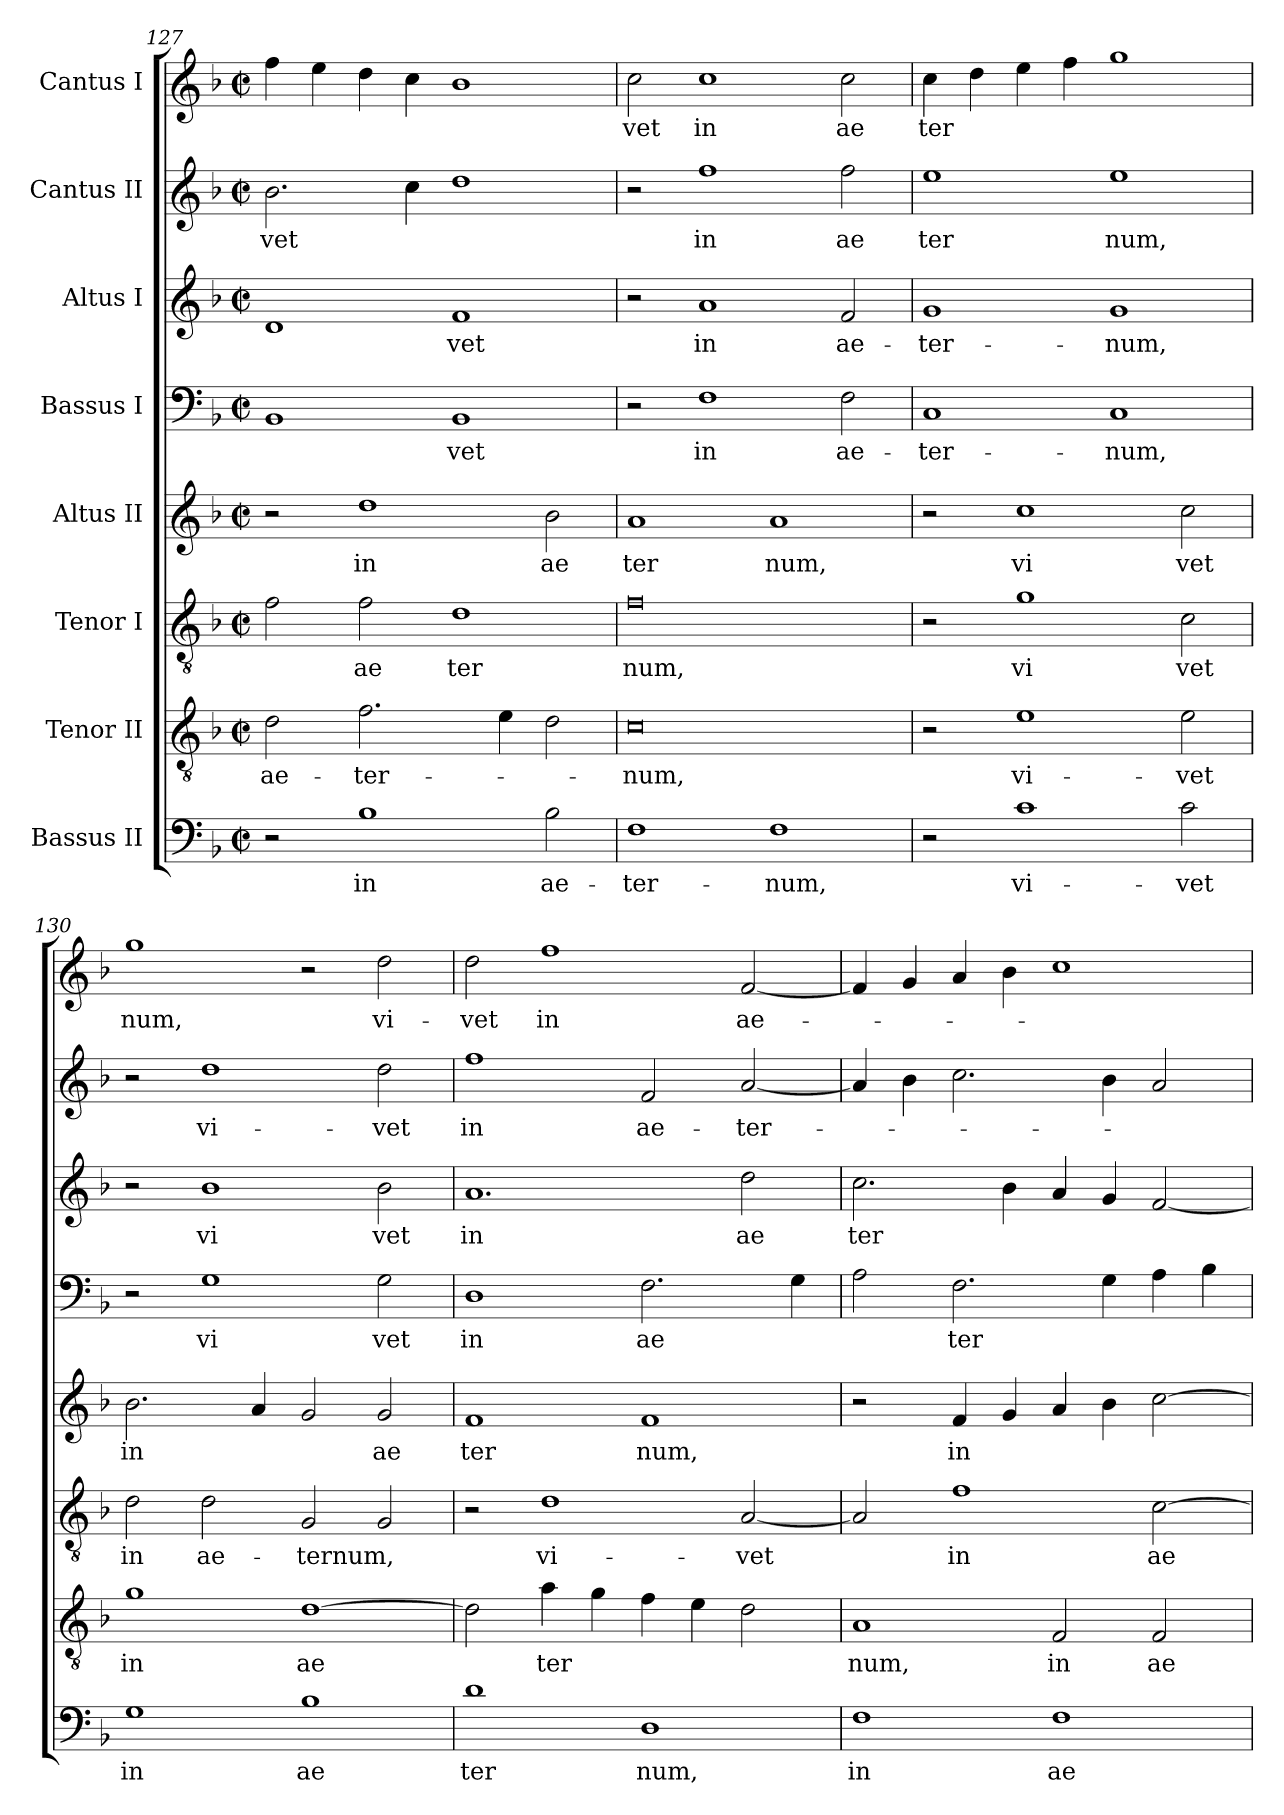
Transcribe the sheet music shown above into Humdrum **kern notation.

**kern	**text	**kern	**text	**kern	**text	**kern	**text	**kern	**text	**kern	**text	**kern	**text	**kern	**text
*part8	*part8	*part7	*part7	*part6	*part6	*part5	*part5	*part4	*part4	*part3	*part3	*part2	*part2	*part1	*part1
*staff8	*staff8	*staff7	*staff7	*staff6	*staff6	*staff5	*staff5	*staff4	*staff4	*staff3	*staff3	*staff2	*staff2	*staff1	*staff1
*I"Bassus II	*	*I"Tenor II	*	*I"Tenor I	*	*I"Altus II	*	*I"Bassus I	*	*I"Altus I	*	*I"Cantus II	*	*I"Cantus I	*
*clefF4	*	*clefGv2	*	*clefGv2	*	*clefG2	*	*clefF4	*	*clefG2	*	*clefG2	*	*clefG2	*
*k[b-]	*	*k[b-]	*	*k[b-]	*	*k[b-]	*	*k[b-]	*	*k[b-]	*	*k[b-]	*	*k[b-]	*
*F:	*	*F:	*	*F:	*	*F:	*	*F:	*	*F:	*	*F:	*	*F:	*
*M2/2	*	*M2/2	*	*M2/2	*	*M2/2	*	*M2/2	*	*M2/2	*	*M2/2	*	*M2/2	*
*met(c|)	*	*met(c|)	*	*met(c|)	*	*met(c|)	*	*met(c|)	*	*met(c|)	*	*met(c|)	*	*met(c|)	*
=127	=127	=127	=127	=127	=127	=127	=127	=127	=127	=127	=127	=127	=127	=127	=127
!	!	!	!LO:LY:b:cj	!	!	!	!	!	!	!	!	!	!LO:LY:b	!	!
2r	.	2d\	ae-	2f\	.	2r	.	1BB-	.	1d	.	2.b-\	vet	4ff\	.
.	.	.	.	.	.	.	.	.	.	.	.	.	.	4ee\	.
!	!LO:LY:b:cj	!	!LO:LY:b	!	!LO:LY:b:cj	!	!LO:LY:b:cj	!	!	!	!	!	!	!	!
1B-	in	2.f\	-ter-	2f\	ae	1dd	in	.	.	.	.	.	.	4dd\	.
.	.	.	.	.	.	.	.	.	.	.	.	4cc\	.	4cc\	.
!	!	!	!	!	!LO:LY:b:cj	!	!	!	!LO:LY:b:cj	!	!LO:LY:b:cj	!	!	!	!
.	.	.	.	1d	ter	.	.	1BB-	-vet	1f	-vet	1dd	.	1b-	.
.	.	4e\	.	.	.	.	.	.	.	.	.	.	.	.	.
!	!LO:LY:b:cj	!	!	!	!	!	!LO:LY:b:cj	!	!	!	!	!	!	!	!
2B-\	ae-	2d\	.	.	.	2b-\	ae	.	.	.	.	.	.	.	.
=128	=128	=128	=128	=128	=128	=128	=128	=128	=128	=128	=128	=128	=128	=128	=128
!	!LO:LY:b:cj	!	!LO:LY:b:cj	!	!LO:LY:b:cj	!	!LO:LY:b:cj	!	!	!	!	!	!	!	!LO:LY:b:cj
1F	-ter-	0c	-num,	0f	num,	1a	ter	2r	.	2r	.	2r	.	2cc\	vet
!	!	!	!	!	!	!	!	!	!LO:LY:b:cj	!	!LO:LY:b:cj	!	!LO:LY:b:cj	!	!LO:LY:b:cj
.	.	.	.	.	.	.	.	1F	in	1a	in	1ff	in	1cc	in
!	!LO:LY:b:cj	!	!	!	!	!	!LO:LY:b:cj	!	!	!	!	!	!	!	!
1F	-num,	.	.	.	.	1a	num,	.	.	.	.	.	.	.	.
!	!	!	!	!	!	!	!	!	!LO:LY:b:cj	!	!LO:LY:b:cj	!	!LO:LY:b:cj	!	!LO:LY:b:cj
.	.	.	.	.	.	.	.	2F\	ae-	2f/	ae-	2ff\	ae	2cc\	ae
=129	=129	=129	=129	=129	=129	=129	=129	=129	=129	=129	=129	=129	=129	=129	=129
!	!	!	!	!	!	!	!	!	!LO:LY:b:cj	!	!LO:LY:b:cj	!	!LO:LY:b:cj	!	!LO:LY:b
2r	.	2r	.	2r	.	2r	.	1C	-ter-	1g	-ter-	1ee	ter	4cc\	ter
.	.	.	.	.	.	.	.	.	.	.	.	.	.	4dd\	.
!	!LO:LY:b:cj	!	!LO:LY:b:cj	!	!LO:LY:b:cj	!	!LO:LY:b:cj	!	!	!	!	!	!	!	!
1c	vi-	1e	vi-	1g	vi	1cc	vi	.	.	.	.	.	.	4ee\	.
.	.	.	.	.	.	.	.	.	.	.	.	.	.	4ff\	.
!	!	!	!	!	!	!	!	!	!LO:LY:b:cj	!	!LO:LY:b:cj	!	!LO:LY:b:cj	!	!
.	.	.	.	.	.	.	.	1C	-num,	1g	-num,	1ee	num,	1gg	.
!	!LO:LY:b:cj	!	!LO:LY:b:cj	!	!LO:LY:b:cj	!	!LO:LY:b:cj	!	!	!	!	!	!	!	!
2c\	-vet	2e\	-vet	2c\	vet	2cc\	vet	.	.	.	.	.	.	.	.
!!LO:LB:g=z
=130	=130	=130	=130	=130	=130	=130	=130	=130	=130	=130	=130	=130	=130	=130	=130
!	!LO:LY:b:cj	!	!LO:LY:b:cj	!	!LO:LY:b:cj	!	!LO:LY:b:cj	!	!	!	!	!	!	!	!LO:LY:b:cj
1G	in	1g	in	2d\	in	2.b-\	in	2r	.	2r	.	2r	.	1gg	num,
!	!	!	!	!	!LO:LY:b:cj	!	!	!	!LO:LY:b:cj	!	!LO:LY:b:cj	!	!LO:LY:b:cj	!	!
.	.	.	.	2d\	ae-	.	.	1G	vi	1b-	vi	1dd	vi-	.	.
.	.	.	.	.	.	4a/	.	.	.	.	.	.	.	.	.
!	!LO:LY:b:cj	!	!LO:LY:b:cj	!	!LO:LY:b	!	!	!	!	!	!	!	!	!	!
1B-	ae	[>1d	ae	2G/	-ternum,	2g/	.	.	.	.	.	.	.	2r	.
!	!	!	!	!	!	!	!LO:LY:b:cj	!	!LO:LY:b:cj	!	!LO:LY:b:cj	!	!LO:LY:b:cj	!	!LO:LY:b:cj
.	.	.	.	2G/	.	2g/	ae	2G\	vet	2b-\	vet	2dd\	-vet	2dd\	vi-
=131	=131	=131	=131	=131	=131	=131	=131	=131	=131	=131	=131	=131	=131	=131	=131
!	!LO:LY:b:cj	!	!	!	!	!	!LO:LY:b:cj	!	!LO:LY:b:cj	!	!LO:LY:b:cj	!	!LO:LY:b:cj	!	!LO:LY:b:cj
1d	ter	2d\]	.	2r	.	1f	ter	1D	in	1.a	in	1ff	in	2dd\	-vet
!	!	!	!LO:LY:b	!	!LO:LY:b:cj	!	!	!	!	!	!	!	!	!	!LO:LY:b:cj
.	.	4a\	ter	1d	vi-	.	.	.	.	.	.	.	.	1ff	in
.	.	4g\	.	.	.	.	.	.	.	.	.	.	.	.	.
!	!LO:LY:b:cj	!	!	!	!	!	!LO:LY:b:cj	!	!LO:LY:b:cj	!	!	!	!LO:LY:b:cj	!	!
1D	num,	4f\	.	.	.	1f	num,	2.F\	ae	.	.	2f/	ae-	.	.
.	.	4e\	.	.	.	.	.	.	.	.	.	.	.	.	.
!	!	!	!	!	!LO:LY:b	!	!	!	!	!	!LO:LY:b:cj	!	!LO:LY:b	!	!LO:LY:b:cj
.	.	2d\	.	[<2A/	-vet	.	.	.	.	2dd\	ae	[<2a/	-ter-	[<2f/	ae-
.	.	.	.	.	.	.	.	4G\	.	.	.	.	.	.	.
=132	=132	=132	=132	=132	=132	=132	=132	=132	=132	=132	=132	=132	=132	=132	=132
!	!LO:LY:b:cj	!	!LO:LY:b:cj	!	!	!	!	!	!	!	!LO:LY:b	!	!	!	!
1F	in	1A	num,	2A/]	.	2r	.	2A\	.	2.cc\	ter	4a/]	.	4f/]	.
.	.	.	.	.	.	.	.	.	.	.	.	4b-\	.	4g/	.
!	!	!	!	!	!LO:LY:b:cj	!	!LO:LY:b:cj	!	!LO:LY:b	!	!	!	!	!	!
.	.	.	.	1f	in	4f/	in	2.F\	ter	.	.	2.cc\	.	4a/	.
.	.	.	.	.	.	4g/	.	.	.	4b-\	.	.	.	4b-\	.
!	!LO:LY:b:cj	!	!LO:LY:b:cj	!	!	!	!	!	!	!	!	!	!	!	!
1F	ae	2F/	in	.	.	4a/	.	.	.	4a/	.	.	.	1cc	.
.	.	.	.	.	.	4b-\	.	4G\	.	4g/	.	4b-\	.	.	.
!	!	!	!LO:LY:b:cj	!	!LO:LY:b:cj	!	!	!	!	!	!	!	!	!	!
.	.	2F/	ae	[>2c\	ae-	[>2cc\	.	4A\	.	[<2f/	.	2a/	.	.	.
.	.	.	.	.	.	.	.	4B-\	.	.	.	.	.	.	.
=	=	=	=	=	=	=	=	=	=	=	=	=	=	=	=
*-	*-	*-	*-	*-	*-	*-	*-	*-	*-	*-	*-	*-	*-	*-	*-
